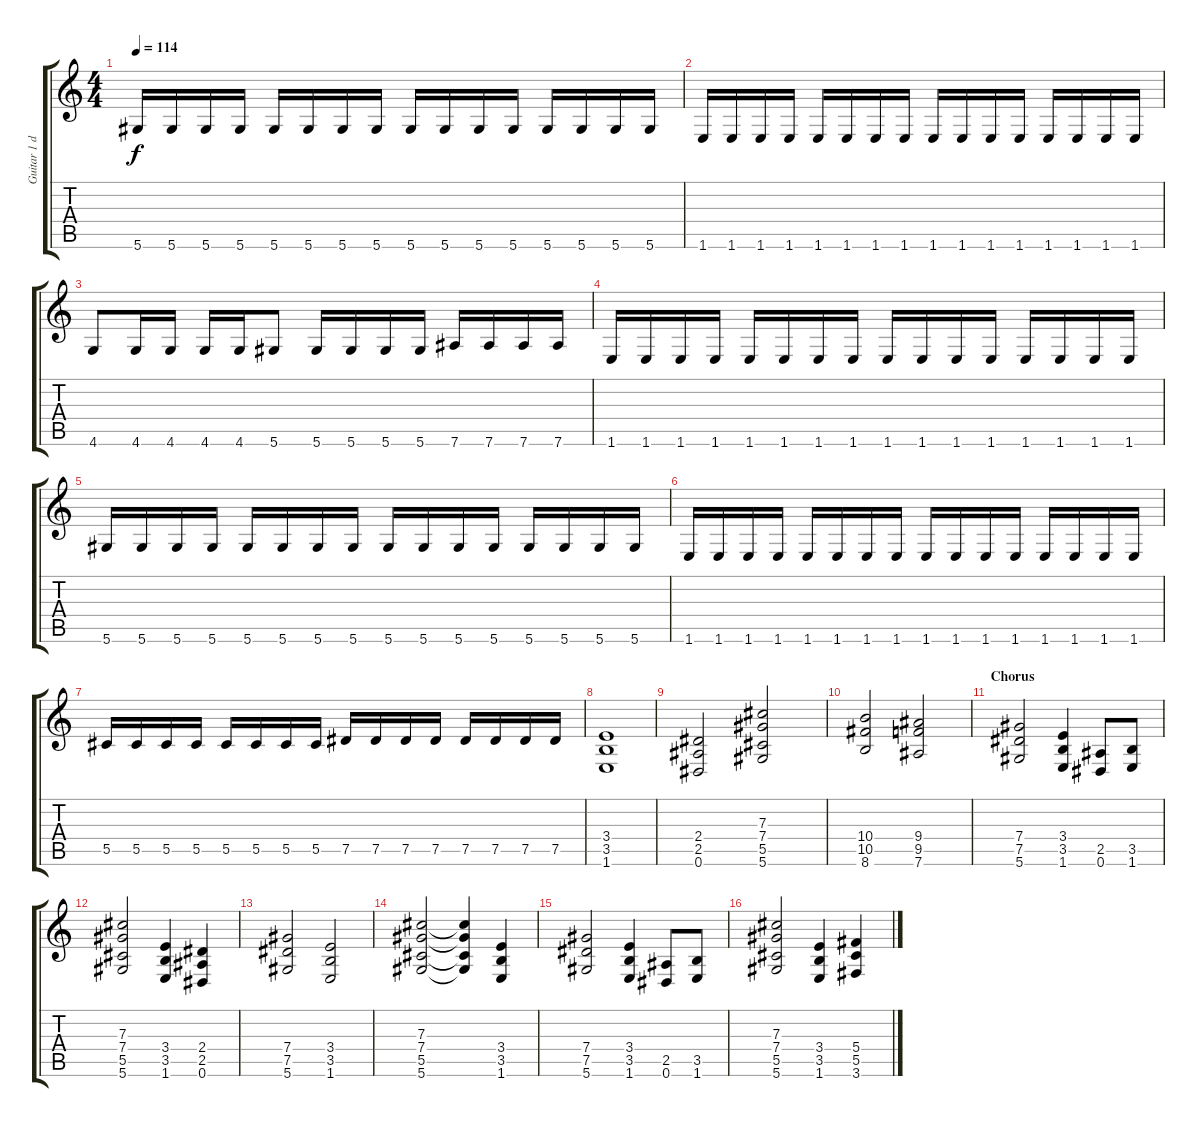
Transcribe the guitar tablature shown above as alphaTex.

\track ("Guitar 1 d" "Guitar 1 d") {instrument distortionguitar}
\staff {score tabs}
\tuning (Eb4 Bb3 Gb3 Db3 Ab2 Eb2) {hide}
\ts (4 4)
\tempo 114
\clef g2
\ks c
5.6.16{dy f} 5.6.16 5.6.16 5.6.16 5.6.16 5.6.16 5.6.16 5.6.16 5.6.16 5.6.16 5.6.16 5.6.16 5.6.16 5.6.16 5.6.16 5.6.16 |
1.6.16 1.6.16 1.6.16 1.6.16 1.6.16 1.6.16 1.6.16 1.6.16 1.6.16 1.6.16 1.6.16 1.6.16 1.6.16 1.6.16 1.6.16 1.6.16 |
4.6.8 4.6.16 4.6.16 4.6.16 4.6.16 5.6.8 5.6.16 5.6.16 5.6.16 5.6.16 7.6.16 7.6.16 7.6.16 7.6.16 |
1.6.16 1.6.16 1.6.16 1.6.16 1.6.16 1.6.16 1.6.16 1.6.16 1.6.16 1.6.16 1.6.16 1.6.16 1.6.16 1.6.16 1.6.16 1.6.16 |
5.6.16 5.6.16 5.6.16 5.6.16 5.6.16 5.6.16 5.6.16 5.6.16 5.6.16 5.6.16 5.6.16 5.6.16 5.6.16 5.6.16 5.6.16 5.6.16 |
1.6.16 1.6.16 1.6.16 1.6.16 1.6.16 1.6.16 1.6.16 1.6.16 1.6.16 1.6.16 1.6.16 1.6.16 1.6.16 1.6.16 1.6.16 1.6.16 |
5.5.16 5.5.16 5.5.16 5.5.16 5.5.16 5.5.16 5.5.16 5.5.16 7.5.16 7.5.16 7.5.16 7.5.16 7.5.16 7.5.16 7.5.16 7.5.16 |
(3.4 3.5 1.6).1 |
(2.4 2.5 0.6).2 (7.3 7.4 5.5 5.6).2 |
(10.4 10.5 8.6).2 (9.4 9.5 7.6).2 |
\section ("" "Chorus")
(7.4 7.5 5.6).2 (3.4 3.5 1.6).4 (2.5 0.6).8 (3.5 1.6).8 |
(7.3 7.4 5.5 5.6).2 (3.4 3.5 1.6).4 (2.4 2.5 0.6).4 |
(7.4 7.5 5.6).2 (3.4 3.5 1.6).2 |
(7.3 7.4 5.5 5.6).2 (7.3{t} 7.4{t} 5.5{t} 5.6{t}).4 (3.4 3.5 1.6).4 |
(7.4 7.5 5.6).2 (3.4 3.5 1.6).4 (2.5 0.6).8 (3.5 1.6).8 |
(7.3 7.4 5.5 5.6).2 (3.4 3.5 1.6).4 (5.4 5.5 3.6).4
